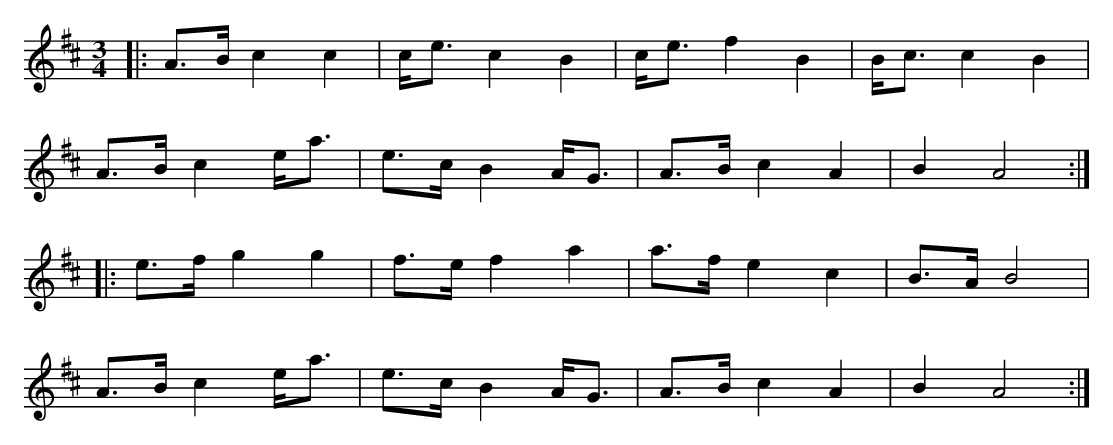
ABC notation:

X:1
M:3/4
K:Amix
|:A>Bc2c2|c<ec2B2|c<ef2B2|B<cc2B2|
A>Bc2e<a|e>cB2A<G|A>Bc2A2|B2A4:|
|:e>fg2g2|f>ef2a2|a>fe2c2|B>AB4|
A>Bc2e<a|e>cB2A<G|A>Bc2A2|B2A4:|
